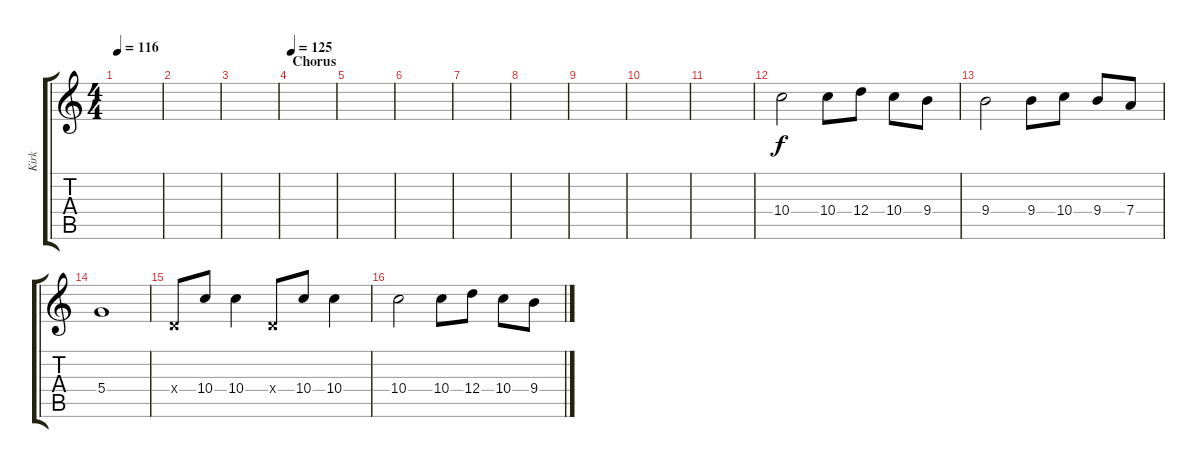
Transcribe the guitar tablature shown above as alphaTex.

\track ("Kirk" "Kirk") {instrument distortionguitar}
\staff {score tabs}
\tuning (E4 B3 G3 D3 A2 E2) {hide}
\ts (4 4)
\tempo 116
\clef g2
\ks c
|
|
|
\section ("" "Chorus")
\tempo 125
|
|
|
|
|
|
|
|
10.4.2{dy f} 10.4.8 12.4.8 10.4.8 9.4.8 |
9.4.2 9.4.8 10.4.8 9.4.8 7.4.8 |
5.4.1 |
0.4{x}.8 10.4.8 10.4.4 0.4{x}.8 10.4.8 10.4.4 |
10.4.2 10.4.8 12.4.8 10.4.8 9.4.8
